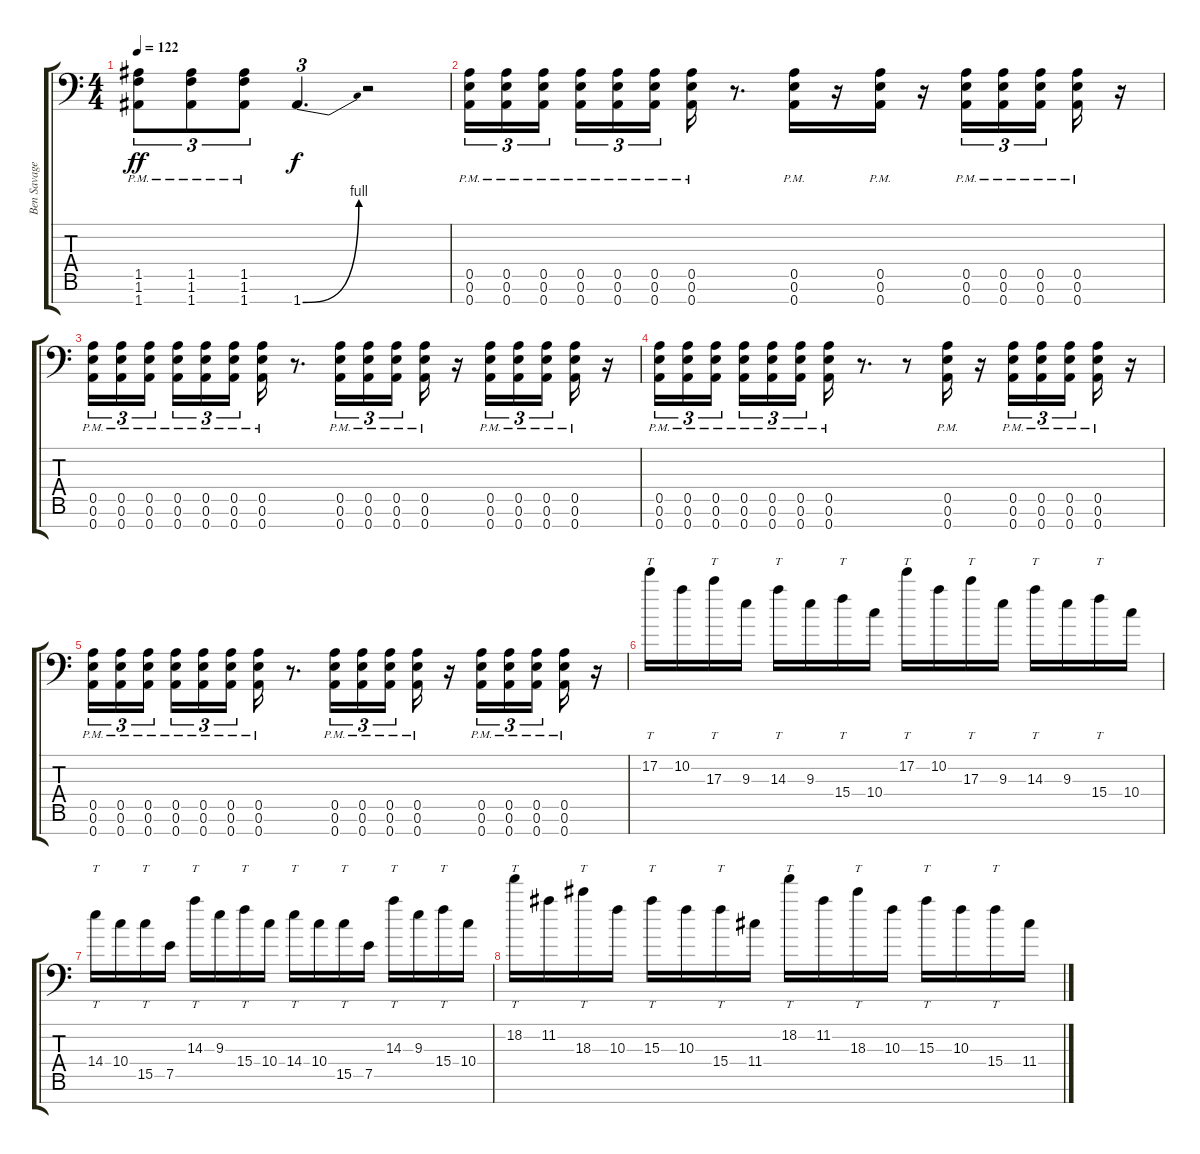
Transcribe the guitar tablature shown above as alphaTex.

\track ("Ben Savage" "Ben Savage") {instrument distortionguitar}
\staff {score tabs}
\tuning (E4 B3 G3 D3 A2 E2 A1) {hide}
\ts (4 4)
\tempo 122
\clef f4
\ks c
(1.5{pm} 1.6{pm} 1.7{pm}).8{tu (3 2) dy ff} (1.5{pm} 1.6{pm} 1.7{pm}).8{tu (3 2)} (1.5{pm} 1.6{pm} 1.7{pm}).8{tu (3 2)} 1.7{be (bend 0 0 60 4)}.4{d tu (3 2) dy f} r.2 |
(0.5{pm} 0.6{pm} 0.7{pm}).16{tu (3 2)} (0.5{pm} 0.6{pm} 0.7{pm}).16{tu (3 2)} (0.5{pm} 0.6{pm} 0.7{pm}).16{tu (3 2) beam splitsecondary} (0.5{pm} 0.6{pm} 0.7{pm}).16{tu (3 2)} (0.5{pm} 0.6{pm} 0.7{pm}).16{tu (3 2)} (0.5{pm} 0.6{pm} 0.7{pm}).16{tu (3 2)} (0.5{pm} 0.6{pm} 0.7{pm}).16 r.8{d} (0.5{pm} 0.6{pm} 0.7{pm}).16 r.16 (0.5{pm} 0.6{pm} 0.7{pm}).16 r.16 (0.5{pm} 0.6{pm} 0.7{pm}).16{tu (3 2)} (0.5{pm} 0.6{pm} 0.7{pm}).16{tu (3 2)} (0.5{pm} 0.6{pm} 0.7{pm}).16{tu (3 2) beam splitsecondary} (0.5{pm} 0.6{pm} 0.7{pm}).16 r.16 |
(0.5{pm} 0.6{pm} 0.7{pm}).16{tu (3 2)} (0.5{pm} 0.6{pm} 0.7{pm}).16{tu (3 2)} (0.5{pm} 0.6{pm} 0.7{pm}).16{tu (3 2) beam splitsecondary} (0.5{pm} 0.6{pm} 0.7{pm}).16{tu (3 2)} (0.5{pm} 0.6{pm} 0.7{pm}).16{tu (3 2)} (0.5{pm} 0.6{pm} 0.7{pm}).16{tu (3 2)} (0.5{pm} 0.6{pm} 0.7{pm}).16 r.8{d} (0.5{pm} 0.6{pm} 0.7{pm}).16{tu (3 2)} (0.5{pm} 0.6{pm} 0.7{pm}).16{tu (3 2)} (0.5{pm} 0.6{pm} 0.7{pm}).16{tu (3 2) beam splitsecondary} (0.5{pm} 0.6{pm} 0.7{pm}).16 r.16 (0.5{pm} 0.6{pm} 0.7{pm}).16{tu (3 2)} (0.5{pm} 0.6{pm} 0.7{pm}).16{tu (3 2)} (0.5{pm} 0.6{pm} 0.7{pm}).16{tu (3 2) beam splitsecondary} (0.5{pm} 0.6{pm} 0.7{pm}).16 r.16 |
(0.5 0.6{pm} 0.7{pm}).16{tu (3 2)} (0.5{pm} 0.6{pm} 0.7{pm}).16{tu (3 2)} (0.5{pm} 0.6{pm} 0.7{pm}).16{tu (3 2) beam splitsecondary} (0.5{pm} 0.6{pm} 0.7{pm}).16{tu (3 2)} (0.5{pm} 0.6{pm} 0.7{pm}).16{tu (3 2)} (0.5{pm} 0.6{pm} 0.7{pm}).16{tu (3 2)} (0.5{pm} 0.6{pm} 0.7{pm}).16 r.8{d} r.8 (0.5{pm} 0.6{pm} 0.7{pm}).16 r.16 (0.5{pm} 0.6{pm} 0.7{pm}).16{tu (3 2)} (0.5{pm} 0.6{pm} 0.7{pm}).16{tu (3 2)} (0.5{pm} 0.6{pm} 0.7{pm}).16{tu (3 2) beam splitsecondary} (0.5{pm} 0.6{pm} 0.7{pm}).16 r.16 |
(0.5{pm} 0.6{pm} 0.7{pm}).16{tu (3 2)} (0.5{pm} 0.6{pm} 0.7{pm}).16{tu (3 2)} (0.5{pm} 0.6{pm} 0.7{pm}).16{tu (3 2) beam splitsecondary} (0.5{pm} 0.6{pm} 0.7{pm}).16{tu (3 2)} (0.5{pm} 0.6{pm} 0.7{pm}).16{tu (3 2)} (0.5{pm} 0.6{pm} 0.7{pm}).16{tu (3 2)} (0.5{pm} 0.6{pm} 0.7{pm}).16 r.8{d} (0.5{pm} 0.6{pm} 0.7{pm}).16{tu (3 2)} (0.5{pm} 0.6{pm} 0.7{pm}).16{tu (3 2)} (0.5{pm} 0.6{pm} 0.7{pm}).16{tu (3 2) beam splitsecondary} (0.5{pm} 0.6{pm} 0.7{pm}).16 r.16 (0.5 0.6{pm} 0.7{pm}).16{tu (3 2)} (0.5{pm} 0.6{pm} 0.7{pm}).16{tu (3 2)} (0.5{pm} 0.6{pm} 0.7{pm}).16{tu (3 2) beam splitsecondary} (0.5{pm} 0.6{pm} 0.7{pm}).16 r.16 |
17.2.16{tt volume 16} 10.2.16 17.3.16{tt} 9.3.16 14.3.16{tt} 9.3.16 15.4.16{tt} 10.4.16 17.2.16{tt} 10.2.16 17.3.16{tt} 9.3.16 14.3.16{tt} 9.3.16 15.4.16{tt} 10.4.16 |
14.4.16{tt} 10.4.16 15.5.16{tt} 7.5.16 14.3.16{tt} 9.3.16 15.4.16{tt} 10.4.16 14.4.16{tt} 10.4.16 15.5.16{tt} 7.5.16 14.3.16{tt} 9.3.16 15.4.16{tt} 10.4.16 |
18.2.16{tt} 11.2.16 18.3.16{tt} 10.3.16 15.3.16{tt} 10.3.16 15.4.16{tt} 11.4.16 18.2.16{tt} 11.2.16 18.3.16{tt} 10.3.16 15.3.16{tt} 10.3.16 15.4.16{tt} 11.4.16
